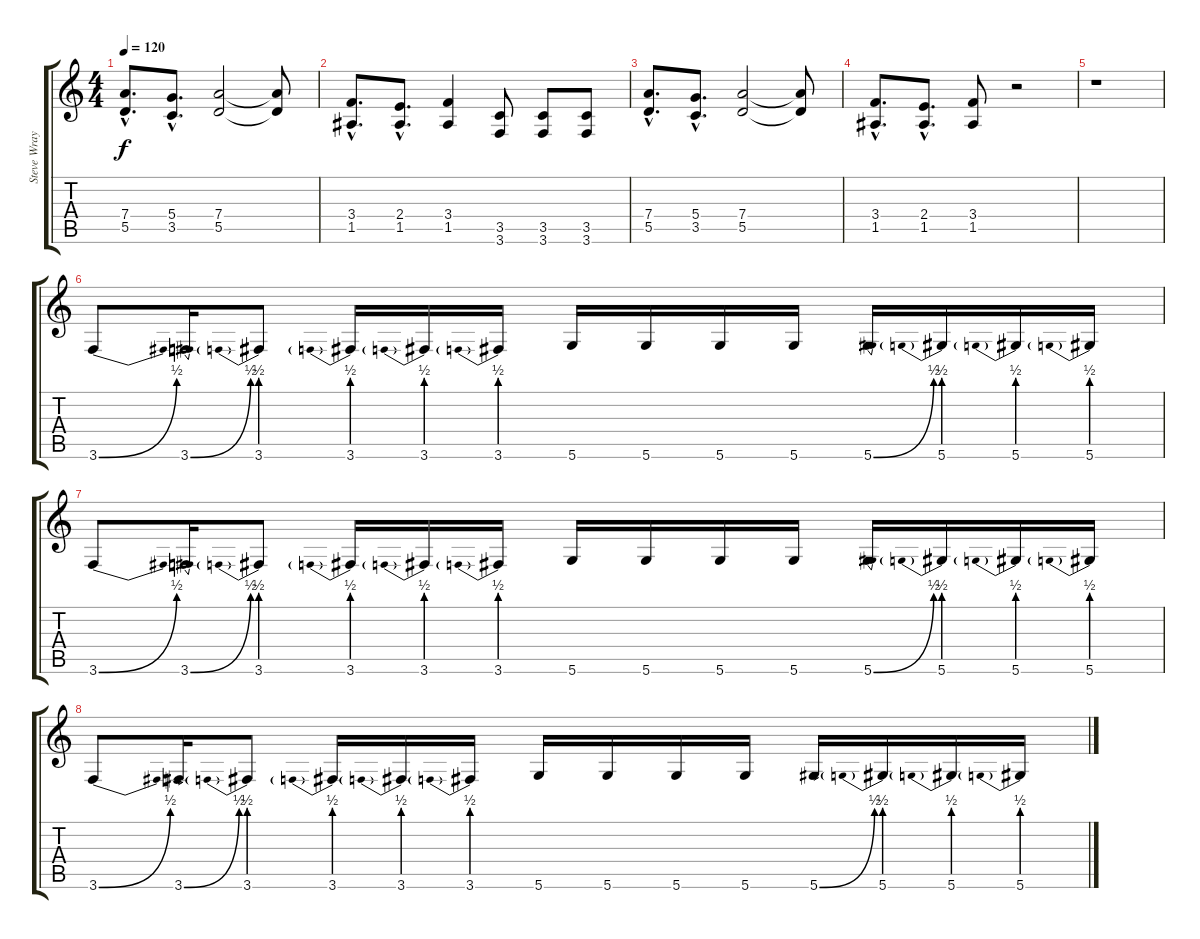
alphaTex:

\track ("Steve Wray" "Steve Wray") {instrument distortionguitar}
\staff {score tabs}
\tuning (E4 B3 G3 D3 A2 D2) {hide}
\ts (4 4)
\tempo 120
\clef g2
\ks c
(7.4{hac} 5.5{hac}).8{d dy f} (5.4{hac} 3.5{hac}).8{d} (7.4 5.5).2 (7.4{t} 5.5{t}).8 |
(3.4{hac} 1.5{hac}).8{d} (2.4{hac} 1.5{hac}).8{d} (3.4 1.5).4 (3.5 3.6).8 (3.5 3.6).8 (3.5 3.6).8 |
(7.4{hac} 5.5{hac}).8{d} (5.4{hac} 3.5{hac}).8{d} (7.4 5.5).2 (7.4{t} 5.5{t}).8 |
(3.4{hac} 1.5{hac}).8{d} (2.4{hac} 1.5{hac}).8{d} (3.4 1.5).8 r.2 |
r.1 |
3.6{be (bend 0 0 60 2)}.8 3.6{be (bend 0 0 60 2)}.16 3.6{be (prebend 0 2 60 2)}.8 3.6{be (prebend 0 2 60 2)}.16 3.6{be (prebend 0 2 60 2)}.16 3.6{be (prebend 0 2 60 2)}.16 5.6.16 5.6.16 5.6.16 5.6.16 5.6{be (bend 0 0 60 2)}.16 5.6{be (prebend 0 2 60 2)}.16 5.6{be (prebend 0 2 60 2)}.16 5.6{be (prebend 0 2 60 2)}.16 |
3.6{be (bend 0 0 60 2)}.8 3.6{be (bend 0 0 60 2)}.16 3.6{be (prebend 0 2 60 2)}.8 3.6{be (prebend 0 2 60 2)}.16 3.6{be (prebend 0 2 60 2)}.16 3.6{be (prebend 0 2 60 2)}.16 5.6.16 5.6.16 5.6.16 5.6.16 5.6{be (bend 0 0 60 2)}.16 5.6{be (prebend 0 2 60 2)}.16 5.6{be (prebend 0 2 60 2)}.16 5.6{be (prebend 0 2 60 2)}.16 |
3.6{be (bend 0 0 60 2)}.8 3.6{be (bend 0 0 60 2)}.16 3.6{be (prebend 0 2 60 2)}.8 3.6{be (prebend 0 2 60 2)}.16 3.6{be (prebend 0 2 60 2)}.16 3.6{be (prebend 0 2 60 2)}.16 5.6.16 5.6.16 5.6.16 5.6.16 5.6{be (bend 0 0 60 2)}.16 5.6{be (prebend 0 2 60 2)}.16 5.6{be (prebend 0 2 60 2)}.16 5.6{be (prebend 0 2 60 2)}.16
